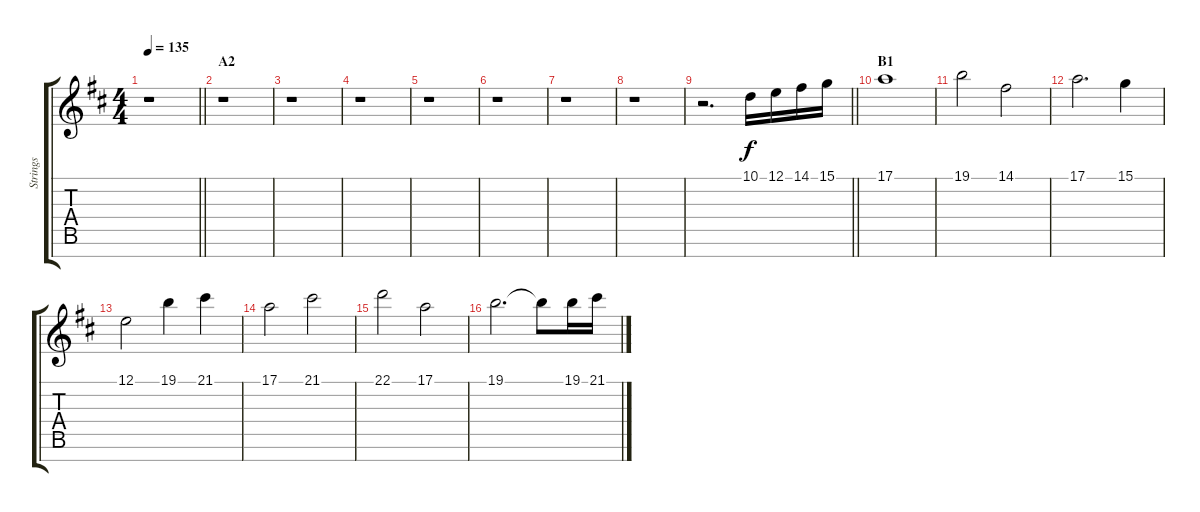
\track ("Strings" "Strings") {instrument stringensemble1}
\staff {score tabs}
\tuning (E4 B3 G3 D3 A2 E2 B1) {hide}
\ts (4 4)
\tempo 135
\clef g2
\barLineRight lightlight
\ks d
r.1{dy f} |
\section ("" "A2")
r.1 |
r.1 |
r.1 |
r.1 |
r.1 |
r.1 |
r.1 |
\barLineRight lightlight
r.2{d} 10.1.16 12.1.16 14.1.16 15.1.16 |
\section ("" "B1")
17.1.1 |
19.1.2 14.1.2 |
17.1.2{d} 15.1.4 |
12.1.2 19.1.4 21.1.4 |
17.1.2 21.1.2 |
22.1.2 17.1.2 |
19.1.2{d} 19.1{t}.8 19.1.16 21.1.16
